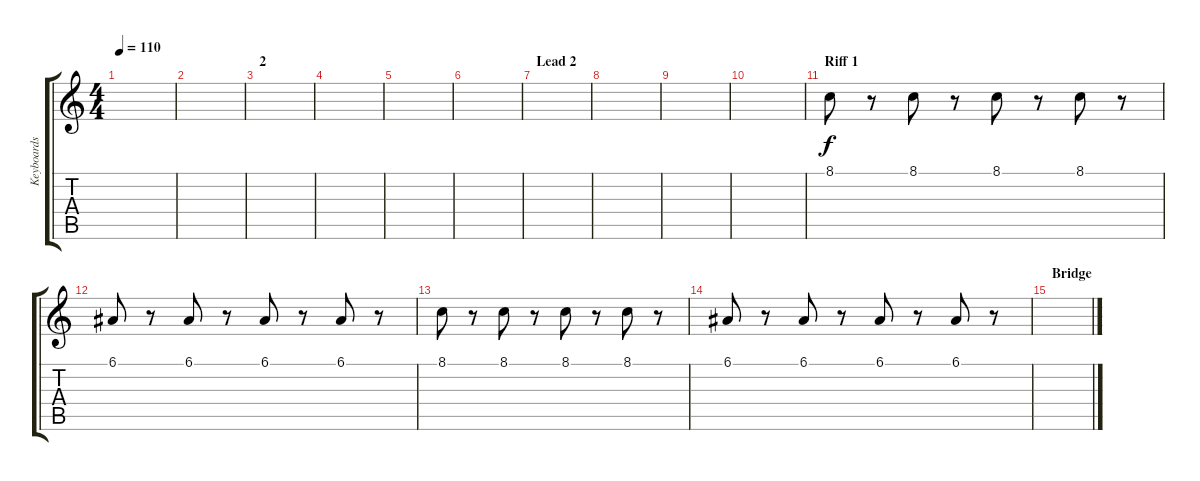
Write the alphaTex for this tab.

\track ("Keyboards (Stephan Braun)" "Keyboards ") {instrument stringensemble1}
\staff {score tabs}
\tuning (E4 B3 G3 D3 A2 E2) {hide}
\ts (4 4)
\tempo 110
\clef g2
\ks c
|
|
\section ("" "2")
|
|
|
|
\section ("" "Lead 2")
|
|
|
|
\section ("" "Riff 1")
8.1.8{volume 13} r.8 8.1.8 r.8 8.1.8 r.8 8.1.8 r.8 |
6.1.8 r.8 6.1.8 r.8 6.1.8 r.8 6.1.8 r.8 |
8.1.8 r.8 8.1.8 r.8 8.1.8 r.8 8.1.8 r.8 |
6.1.8 r.8 6.1.8 r.8 6.1.8 r.8 6.1.8 r.8 |
\section ("" "Bridge")
